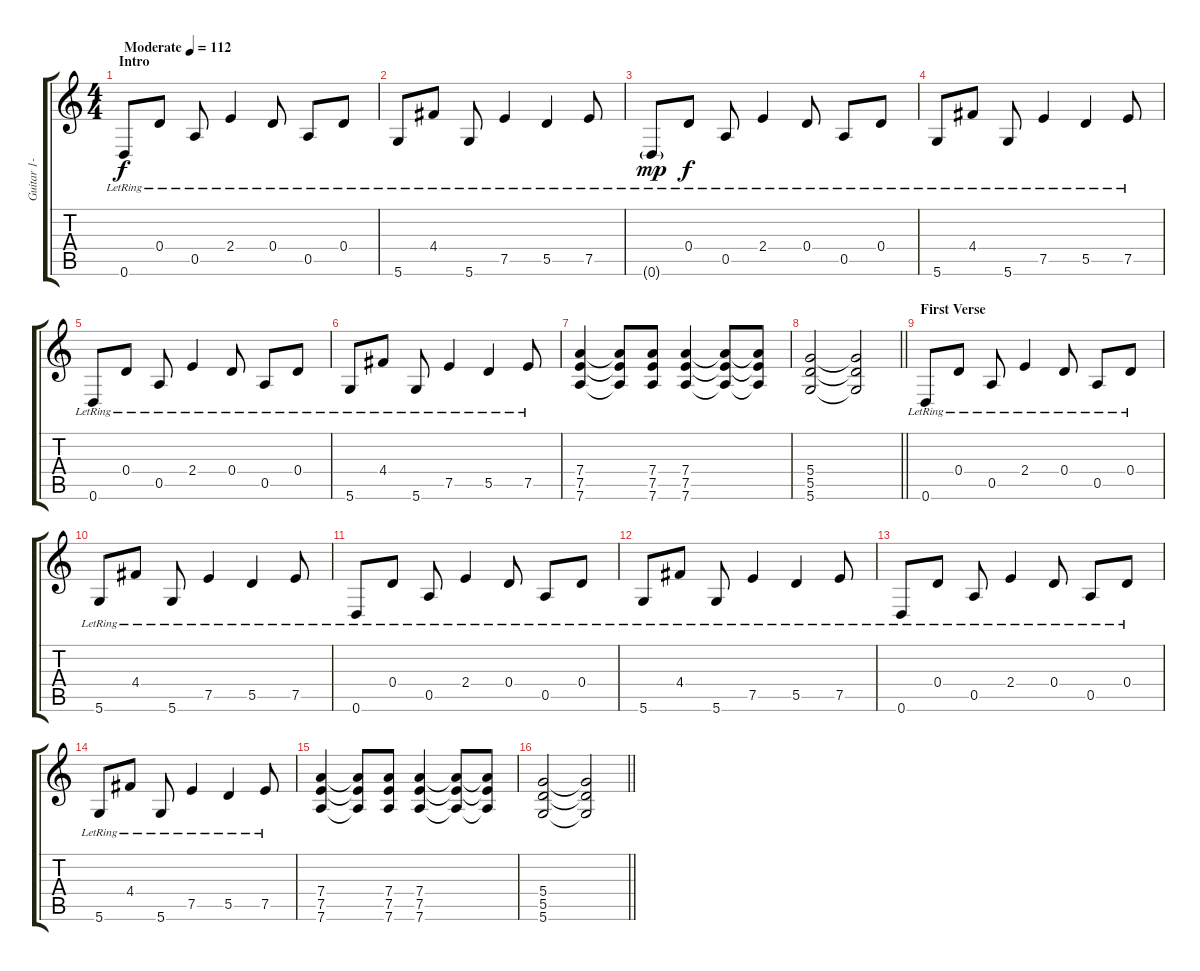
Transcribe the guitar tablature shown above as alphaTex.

\track ("Guitar 1- Matt Skiba" "Guitar 1- ") {instrument electricguitarclean}
\staff {score tabs}
\tuning (E4 B3 G3 D3 A2 D2) {hide}
\ts (4 4)
\section ("" "Intro")
\tempo (112 "Moderate")
\clef g2
\ks c
0.6{lr}.8{dy f instrument electricguitarclean} 0.4{lr}.8 0.5{lr}.8 2.4{lr}.4 0.4{lr}.8 0.5{lr}.8 0.4{lr}.8 |
5.6{lr}.8 4.4{lr}.8 5.6{lr}.8 7.5{lr}.4 5.5{lr}.4 7.5{lr}.8 |
0.6{g lr}.8{dy mp} 0.4{lr}.8{dy f} 0.5{lr}.8 2.4{lr}.4 0.4{lr}.8 0.5{lr}.8 0.4{lr}.8 |
5.6{lr}.8 4.4{lr}.8 5.6{lr}.8 7.5{lr}.4 5.5{lr}.4 7.5{lr}.8 |
0.6{lr}.8 0.4{lr}.8 0.5{lr}.8 2.4{lr}.4 0.4{lr}.8 0.5{lr}.8 0.4{lr}.8 |
5.6{lr}.8 4.4{lr}.8 5.6{lr}.8 7.5{lr}.4 5.5{lr}.4 7.5{lr}.8 |
(7.4 7.5 7.6).4 (7.4{t} 7.5{t} 7.6{t}).8 (7.4 7.5 7.6).8 (7.4 7.5 7.6).4 (7.4{t} 7.5{t} 7.6{t}).8 (7.4{t} 7.5{t} 7.6{t}).8 |
\barLineRight lightlight
(5.4 5.5 5.6).2 (5.4{t} 5.5{t} 5.6{t}).2 |
\section ("" "First Verse")
0.6{lr}.8 0.4{lr}.8 0.5{lr}.8 2.4{lr}.4 0.4{lr}.8 0.5{lr}.8 0.4{lr}.8 |
5.6{lr}.8 4.4{lr}.8 5.6{lr}.8 7.5{lr}.4 5.5{lr}.4 7.5{lr}.8 |
0.6{lr}.8 0.4{lr}.8 0.5{lr}.8 2.4{lr}.4 0.4{lr}.8 0.5{lr}.8 0.4{lr}.8 |
5.6{lr}.8 4.4{lr}.8 5.6{lr}.8 7.5{lr}.4 5.5{lr}.4 7.5{lr}.8 |
0.6{lr}.8 0.4{lr}.8 0.5{lr}.8 2.4{lr}.4 0.4{lr}.8 0.5{lr}.8 0.4{lr}.8 |
5.6{lr}.8 4.4{lr}.8 5.6{lr}.8 7.5{lr}.4 5.5{lr}.4 7.5{lr}.8 |
(7.4 7.5 7.6).4 (7.4{t} 7.5{t} 7.6{t}).8 (7.4 7.5 7.6).8 (7.4 7.5 7.6).4 (7.4{t} 7.5{t} 7.6{t}).8 (7.4{t} 7.5{t} 7.6{t}).8 |
\barLineRight lightlight
(5.4 5.5 5.6).2 (5.4{t} 5.5{t} 5.6{t}).2
